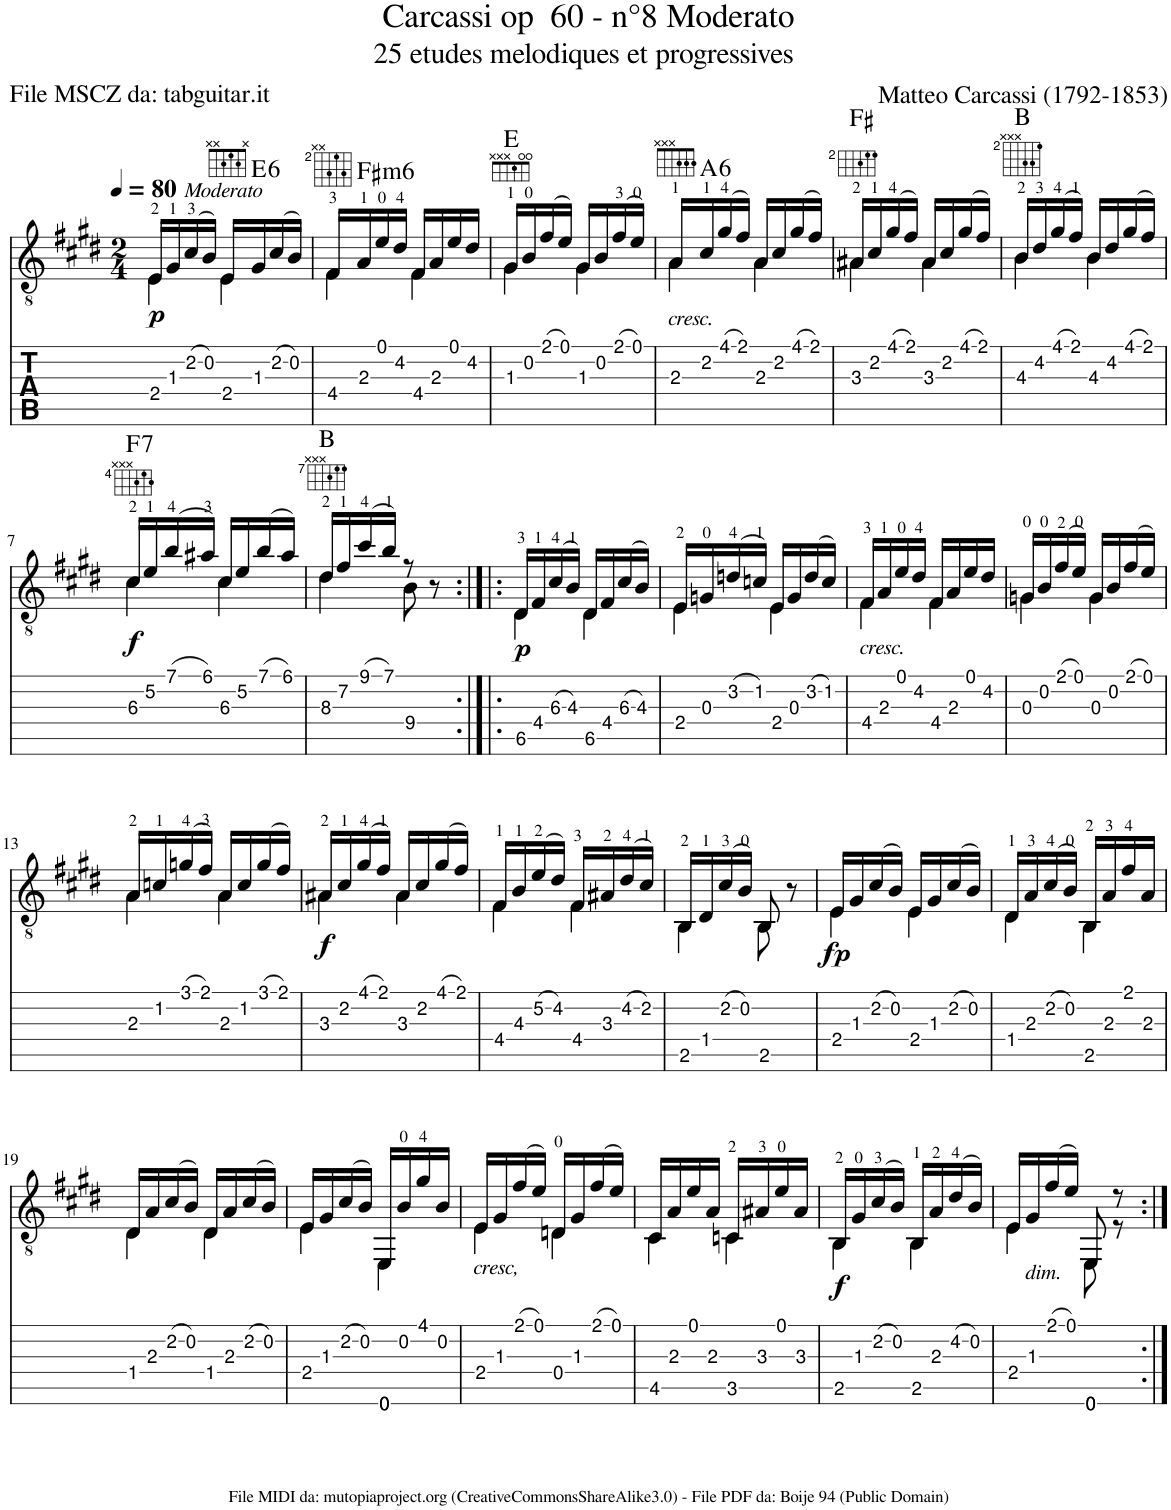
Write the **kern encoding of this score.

**kern	**kern	**dynam	**harte
*part1	*part1	*part1	*part1
*staff2	*staff1	*staff1/2	*
*I"Guitar	*	*	*
*I'Guit.	*	*	*
*stria6	*	*	*
*	*clefGv2	*	*
*k[f#c#g#d#]	*k[f#c#g#d#]	*	*
*M2/4	*M2/4	*	*
*MM80	*MM80	*	*
=1	=1	=1	=1
*^	*^	*	*
!	!	!	!	!LO:DY:b	!
16ELL	4E	16E/LL	4E\	p	.
16G#J	.	16G#/	.	.	.
!	!	!LO:TX:a:i:t=Moderato	!	!	!
16c#L	.	(16c#/	.	.	.
16BJJ	.	16B/JJ)	.	.	.
16ELL	4E	16E/LL	4E\	.	.
!	!	!	!	!	!LO:H:kt=6
16G#J	.	16G#/	.	.	E:maj6
16c#L	.	(16c#/	.	.	.
16BJJ	.	16B/JJ)	.	.	.
=2	=2	=2	=2	=2	=2
16F#LL	4F#	16F#/LL	4F#\	.	.
!	!	!	!	!	!LO:H:kt=m6
16AJ	.	16A/	.	.	F#:min6
16eL	.	16e/	.	.	.
16d#JJ	.	16d#/JJ	.	.	.
16F#LL	4F#	16F#/LL	4F#\	.	.
16AJ	.	16A/	.	.	.
16eL	.	16e/	.	.	.
16d#JJ	.	16d#/JJ	.	.	.
=3	=3	=3	=3	=3	=3
16G#LL	4G#	16G#/LL	4G#\	.	E:maj
16BJ	.	16B/	.	.	.
16f#L	.	(16f#/	.	.	.
16eJJ	.	16e/JJ)	.	.	.
16G#LL	4G#	16G#/LL	4G#\	.	.
16BJ	.	16B/	.	.	.
16f#L	.	(16f#/	.	.	.
16eJJ	.	16e/JJ)	.	.	.
=4	=4	=4	=4	=4	=4
!	!	!LO:TX:b:i:t=cresc.	!	!	!
16ALL	4A	16A/LL	4A\	.	.
!	!	!	!	!	!LO:H:kt=6
16c#J	.	16c#/	.	.	A:maj6
16g#L	.	(16g#/	.	.	.
16f#JJ	.	16f#/JJ)	.	.	.
16ALL	4A	16A/LL	4A\	.	.
16c#J	.	16c#/	.	.	.
16g#L	.	(16g#/	.	.	.
16f#JJ	.	16f#/JJ)	.	.	.
=5	=5	=5	=5	=5	=5
16A#LL	4A#	16A#X/LL	4A#\	.	F#:maj
16c#J	.	16c#/	.	.	.
16g#L	.	(16g#/	.	.	.
16f#JJ	.	16f#/JJ)	.	.	.
16A#LL	4A#	16A#/LL	4A#\	.	.
16c#J	.	16c#/	.	.	.
16g#L	.	(16g#/	.	.	.
16f#JJ	.	16f#/JJ)	.	.	.
=6	=6	=6	=6	=6	=6
16BLL	4B	16B/LL	4B\	.	B:maj
16d#J	.	16d#/	.	.	.
16g#L	.	(16g#/	.	.	.
16f#JJ	.	16f#/JJ)	.	.	.
16BLL	4B	16B/LL	4B\	.	.
16d#J	.	16d#/	.	.	.
16g#L	.	(16g#/	.	.	.
16f#JJ	.	16f#/JJ)	.	.	.
!!LO:LB:g=z	!!
=7	=7	=7	=7	=7	=7
!	!	!	!	!LO:DY:b	!LO:H:kt=7
16c#LL	4c#	16c#/LL	4c#\	f	F:7
16eJ	.	16e/	.	.	.
16bL	.	(16b/	.	.	.
16a#JJ	.	16a#X/JJ)	.	.	.
16c#LL	4c#	16c#/LL	4c#\	.	.
16eJ	.	16e/	.	.	.
16bL	.	(16b/	.	.	.
16a#JJ	.	16a#/JJ)	.	.	.
=8	=8	=8	=8	=8	=8
16d#LL	4d#	16d#/LL	4d#\	.	B:maj
16f#J	.	16f#/	.	.	.
16cc#L	.	(16cc#/	.	.	.
16bJJ	.	16b/JJ)	.	.	.
8r	8B	8r	8B\	.	.
8r	8ryy	8r	8ryy	.	.
=9:|!|:	=9:|!|:	=9:|!|:	=9:|!|:	=9:|!|:	=9:|!|:
!	!	!	!	!LO:DY:b	!
16D#LL	4D#	16D#/LL	4D#\	p	.
16F#J	.	16F#/	.	.	.
16c#L	.	(16c#/	.	.	.
16BJJ	.	16B/JJ)	.	.	.
16D#LL	4D#	16D#/LL	4D#\	.	.
16F#J	.	16F#/	.	.	.
16c#L	.	(16c#/	.	.	.
16BJJ	.	16B/JJ)	.	.	.
=10	=10	=10	=10	=10	=10
16ELL	4E	16E/LL	4E\	.	.
16GJ	.	16Gn/	.	.	.
16dL	.	(16dn/	.	.	.
16cJJ	.	16cn/JJ)	.	.	.
16ELL	4E	16E/LL	4E\	.	.
16GJ	.	16G/	.	.	.
16dL	.	(16d/	.	.	.
16cJJ	.	16c/JJ)	.	.	.
=11	=11	=11	=11	=11	=11
!	!	!LO:TX:b:i:t=cresc.	!	!	!
16F#LL	4F#	16F#/LL	4F#\	.	.
16AJ	.	16A/	.	.	.
16eL	.	16e/	.	.	.
16d#JJ	.	16d#/JJ	.	.	.
16F#LL	4F#	16F#/LL	4F#\	.	.
16AJ	.	16A/	.	.	.
16eL	.	16e/	.	.	.
16d#JJ	.	16d#/JJ	.	.	.
=12	=12	=12	=12	=12	=12
16GLL	4G	16Gn/LL	4G\	.	.
16BJ	.	16B/	.	.	.
16f#L	.	(16f#/	.	.	.
16eJJ	.	16e/JJ)	.	.	.
16GLL	4G	16G/LL	4G\	.	.
16BJ	.	16B/	.	.	.
16f#L	.	(16f#/	.	.	.
16eJJ	.	16e/JJ)	.	.	.
!!LO:LB:g=z	!!
=13	=13	=13	=13	=13	=13
16ALL	4A	16A/LL	4A\	.	.
16cJ	.	16cn/	.	.	.
16gL	.	(16gn/	.	.	.
16f#JJ	.	16f#/JJ)	.	.	.
16ALL	4A	16A/LL	4A\	.	.
16cJ	.	16c/	.	.	.
16gL	.	(16g/	.	.	.
16f#JJ	.	16f#/JJ)	.	.	.
=14	=14	=14	=14	=14	=14
!	!	!	!	!LO:DY:b	!
16A#LL	4A#	16A#X/LL	4A#\	f	.
16c#J	.	16c#/	.	.	.
16g#L	.	(16g#/	.	.	.
16f#JJ	.	16f#/JJ)	.	.	.
16A#LL	4A#	16A#/LL	4A#\	.	.
16c#J	.	16c#/	.	.	.
16g#L	.	(16g#/	.	.	.
16f#JJ	.	16f#/JJ)	.	.	.
=15	=15	=15	=15	=15	=15
16F#LL	4F#	16F#/LL	4F#\	.	.
16BJ	.	16B/	.	.	.
16eL	.	(16e/	.	.	.
16d#JJ	.	16d#/JJ)	.	.	.
16F#LL	4F#	16F#/LL	4F#\	.	.
16A#J	.	16A#X/	.	.	.
16d#L	.	(16d#/	.	.	.
16c#JJ	.	16c#/JJ)	.	.	.
=16	=16	=16	=16	=16	=16
16BBLL	4BB	16BB/LL	4BB\	.	.
16D#J	.	16D#/	.	.	.
16c#L	.	(16c#/	.	.	.
16BJJ	.	16B/JJ)	.	.	.
8BB	8BB	8BB/	8BB\	.	.
8r	8ryy	8r	8ryy	.	.
=17	=17	=17	=17	=17	=17
!	!	!	!	!LO:DY:a=2	!
16ELL	4E	16E/LL	4E\	fp	.
16G#J	.	16G#/	.	.	.
16c#L	.	(16c#/	.	.	.
16BJJ	.	16B/JJ)	.	.	.
16ELL	4E	16E/LL	4E\	.	.
16G#J	.	16G#/	.	.	.
16c#L	.	(16c#/	.	.	.
16BJJ	.	16B/JJ)	.	.	.
=18	=18	=18	=18	=18	=18
16D#LL	4D#	16D#/LL	4D#\	.	.
16AJ	.	16A/	.	.	.
16c#L	.	(16c#/	.	.	.
16BJJ	.	16B/JJ)	.	.	.
16BBLL	4BB	16BB/LL	4BB\	.	.
16AJ	.	16A/	.	.	.
16f#L	.	16f#/	.	.	.
16AJJ	.	16A/JJ	.	.	.
!!LO:LB:g=z	!!
=19	=19	=19	=19	=19	=19
16D#LL	4D#	16D#/LL	4D#\	.	.
16AJ	.	16A/	.	.	.
16c#L	.	(16c#/	.	.	.
16BJJ	.	16B/JJ)	.	.	.
16D#LL	4D#	16D#/LL	4D#\	.	.
16AJ	.	16A/	.	.	.
16c#L	.	(16c#/	.	.	.
16BJJ	.	16B/JJ)	.	.	.
=20	=20	=20	=20	=20	=20
16ELL	4E	16E/LL	4E\	.	.
16G#J	.	16G#/	.	.	.
16c#L	.	(16c#/	.	.	.
16BJJ	.	16B/JJ)	.	.	.
16EELL	4EE	16EE/LL	4EE\	.	.
16BJ	.	16B/	.	.	.
16g#L	.	16g#/	.	.	.
16BJJ	.	16B/JJ	.	.	.
=21	=21	=21	=21	=21	=21
!	!	!LO:TX:b:i:t=cresc,	!	!	!
16ELL	4E	16E/LL	4E\	.	.
16G#J	.	16G#/	.	.	.
16f#L	.	(16f#/	.	.	.
16eJJ	.	16e/JJ)	.	.	.
16DLL	4D	16Dn/LL	4D\	.	.
16G#J	.	16G#/	.	.	.
16f#L	.	(16f#/	.	.	.
16eJJ	.	16e/JJ)	.	.	.
=22	=22	=22	=22	=22	=22
16C#LL	4C#	16C#/LL	4C#\	.	.
16AJ	.	16A/	.	.	.
16eL	.	16e/	.	.	.
16AJJ	.	16A/JJ	.	.	.
16CLL	4C	16Cn/LL	4C\	.	.
16A#J	.	16A#X/	.	.	.
16eL	.	16e/	.	.	.
16A#JJ	.	16A#/JJ	.	.	.
=23	=23	=23	=23	=23	=23
!	!	!	!	!LO:DY:a=2	!
16BBLL	4BB	16BB/LL	4BB\	f	.
16G#J	.	16G#/	.	.	.
16c#L	.	(16c#/	.	.	.
16BJJ	.	16B/JJ)	.	.	.
16BBLL	4BB	16BB/LL	4BB\	.	.
16AJ	.	16A/	.	.	.
16d#L	.	(16d#/	.	.	.
16BJJ	.	16B/JJ)	.	.	.
=24	=24	=24	=24	=24	=24
16ELL	4E	16E/LL	4E\	.	.
!	!	!LO:TX:b:i:t=dim.	!	!	!
16G#J	.	16G#/	.	.	.
16f#L	.	(16f#/	.	.	.
16eJJ	.	16e/JJ)	.	.	.
8EE	8EE	8EE/	8EE\	.	.
8r	8r	8r	8r	.	.
*v	*v	*	*	*	*
*	*v	*v	*	*
=:|!	=:|!	=:|!	=:|!
*-	*-	*-	*-
